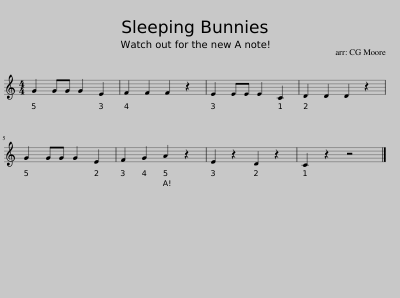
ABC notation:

X:1
L:1/8
M:4/4
I:linebreak $
K:C
V:1 treble
V:1
 G2 GG G2 E2 | F2 F2 F2 z2 | E2 EE E2 C2 | D2 D2 D2 z2 |$ G2 GG G2 E2 | %5
 F2 G2 A2 z2 | E2 z2 D2 z2 | C2 z2 z4 |] %8
